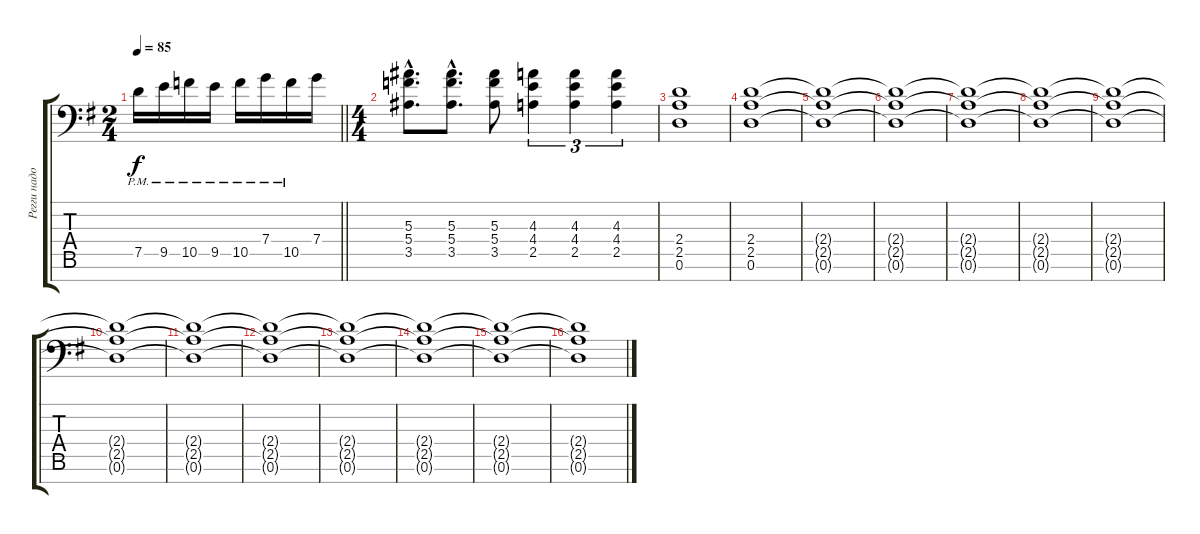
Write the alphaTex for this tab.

\track ("Регги надо играть" "Регги надо") {instrument distortionguitar}
\staff {score tabs}
\tuning (D4 A3 F3 C3 G2 D2 A1) {hide}
\ts (2 4)
\tempo 85
\clef f4
\barLineRight lightlight
\ks eminor
7.5{pm}.16{dy f} 9.5{pm}.16 10.5{pm}.16 9.5{pm}.16 10.5{pm}.16 7.4{pm}.16 10.5{pm}.16 7.4.16 |
\ts (4 4)
(5.3{hac} 5.4{hac} 3.5{hac}).8{d} (5.3{hac} 5.4{hac} 3.5{hac}).8{d} (5.3 5.4 3.5).8 (4.3 4.4 2.5).4{tu (3 2)} (4.3 4.4 2.5).4{tu (3 2)} (4.3 4.4 2.5).4{tu (3 2)} |
(2.4 2.5 0.6).1 |
(2.4 2.5 0.6).1 |
(2.4{t} 2.5{t} 0.6{t}).1 |
(2.4{t} 2.5{t} 0.6{t}).1 |
(2.4{t} 2.5{t} 0.6{t}).1 |
(2.4{t} 2.5{t} 0.6{t}).1 |
(2.4{t} 2.5{t} 0.6{t}).1 |
(2.4{t} 2.5{t} 0.6{t}).1 |
(2.4{t} 2.5{t} 0.6{t}).1 |
(2.4{t} 2.5{t} 0.6{t}).1 |
(2.4{t} 2.5{t} 0.6{t}).1 |
(2.4{t} 2.5{t} 0.6{t}).1 |
(2.4{t} 2.5{t} 0.6{t}).1 |
(2.4{t} 2.5{t} 0.6{t}).1
